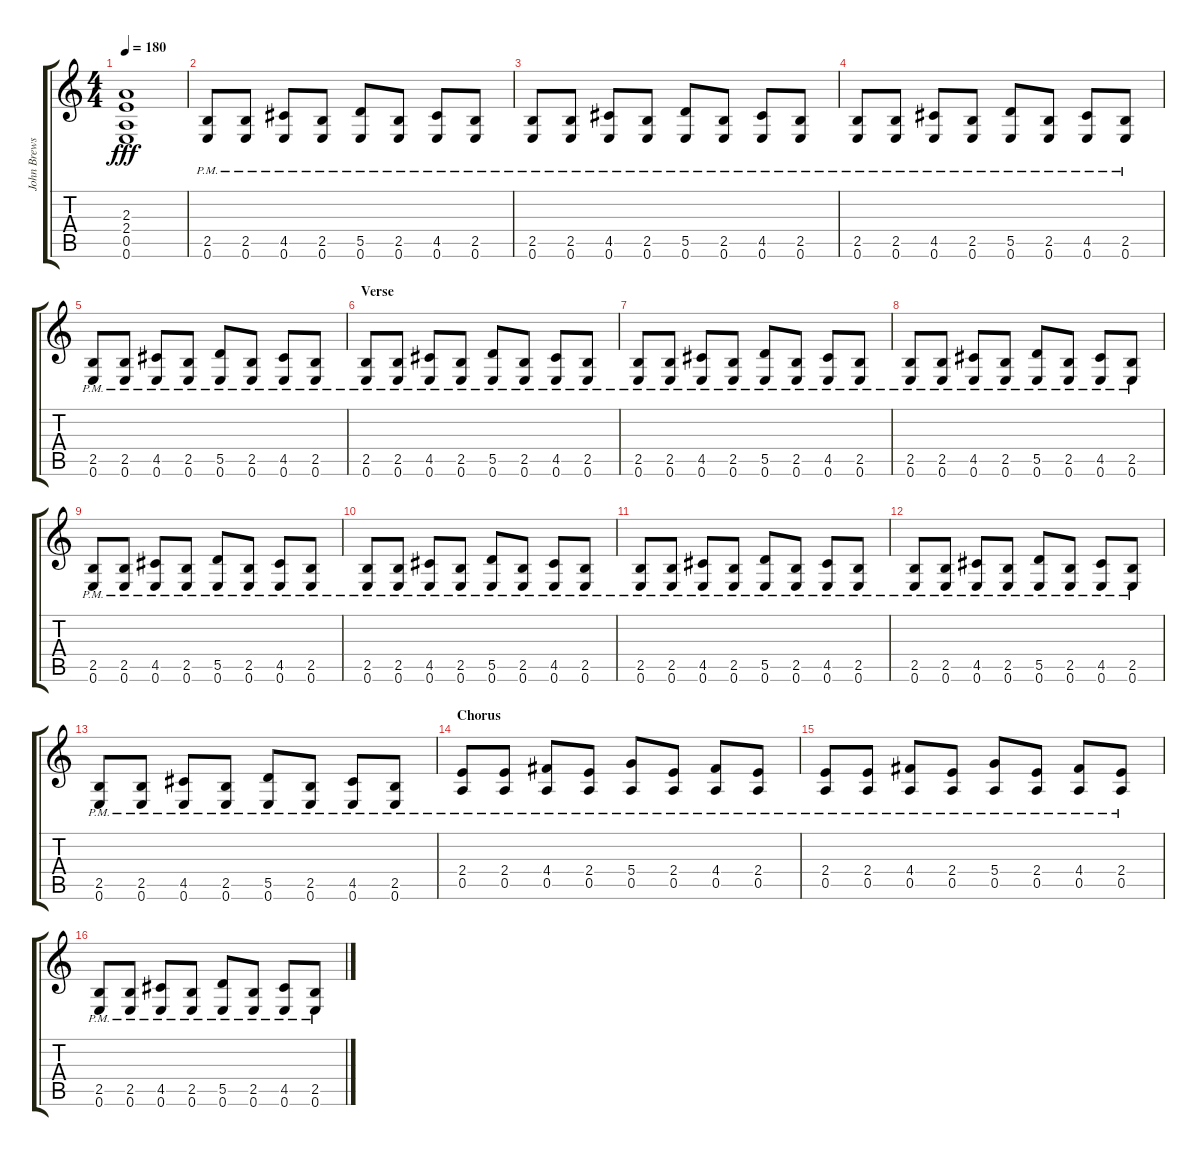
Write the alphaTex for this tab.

\track ("John Brewster" "John Brews") {instrument overdrivenguitar}
\staff {score tabs}
\tuning (E4 B3 G3 D3 A2 E2) {hide}
\ts (4 4)
\tempo 180
\clef g2
\ks c
(2.3{t} 2.4{t} 0.5{t} 0.6{t}).1{dy fff} |
(2.5{pm} 0.6{pm}).8 (2.5{pm} 0.6{pm}).8 (4.5{pm} 0.6{pm}).8 (2.5{pm} 0.6{pm}).8 (5.5{pm} 0.6{pm}).8 (2.5{pm} 0.6{pm}).8 (4.5{pm} 0.6{pm}).8 (2.5{pm} 0.6{pm}).8 |
(2.5{pm} 0.6{pm}).8 (2.5{pm} 0.6{pm}).8 (4.5{pm} 0.6{pm}).8 (2.5{pm} 0.6{pm}).8 (5.5{pm} 0.6{pm}).8 (2.5{pm} 0.6{pm}).8 (4.5{pm} 0.6{pm}).8 (2.5{pm} 0.6{pm}).8 |
(2.5{pm} 0.6{pm}).8 (2.5{pm} 0.6{pm}).8 (4.5{pm} 0.6{pm}).8 (2.5{pm} 0.6{pm}).8 (5.5{pm} 0.6{pm}).8 (2.5{pm} 0.6{pm}).8 (4.5{pm} 0.6{pm}).8 (2.5{pm} 0.6{pm}).8 |
(2.5{pm} 0.6{pm}).8 (2.5{pm} 0.6{pm}).8 (4.5{pm} 0.6{pm}).8 (2.5{pm} 0.6{pm}).8 (5.5{pm} 0.6{pm}).8 (2.5{pm} 0.6{pm}).8 (4.5{pm} 0.6{pm}).8 (2.5{pm} 0.6{pm}).8 |
\section ("" "Verse")
(2.5{pm} 0.6{pm}).8 (2.5{pm} 0.6{pm}).8 (4.5{pm} 0.6{pm}).8 (2.5{pm} 0.6{pm}).8 (5.5{pm} 0.6{pm}).8 (2.5{pm} 0.6{pm}).8 (4.5{pm} 0.6{pm}).8 (2.5{pm} 0.6{pm}).8 |
(2.5{pm} 0.6{pm}).8 (2.5{pm} 0.6{pm}).8 (4.5{pm} 0.6{pm}).8 (2.5{pm} 0.6{pm}).8 (5.5{pm} 0.6{pm}).8 (2.5{pm} 0.6{pm}).8 (4.5{pm} 0.6{pm}).8 (2.5{pm} 0.6{pm}).8 |
(2.5{pm} 0.6{pm}).8 (2.5{pm} 0.6{pm}).8 (4.5{pm} 0.6{pm}).8 (2.5{pm} 0.6{pm}).8 (5.5{pm} 0.6{pm}).8 (2.5{pm} 0.6{pm}).8 (4.5{pm} 0.6{pm}).8 (2.5{pm} 0.6{pm}).8 |
(2.5{pm} 0.6{pm}).8 (2.5{pm} 0.6{pm}).8 (4.5{pm} 0.6{pm}).8 (2.5{pm} 0.6{pm}).8 (5.5{pm} 0.6{pm}).8 (2.5{pm} 0.6{pm}).8 (4.5{pm} 0.6{pm}).8 (2.5{pm} 0.6{pm}).8 |
(2.5{pm} 0.6{pm}).8 (2.5{pm} 0.6{pm}).8 (4.5{pm} 0.6{pm}).8 (2.5{pm} 0.6{pm}).8 (5.5{pm} 0.6{pm}).8 (2.5{pm} 0.6{pm}).8 (4.5{pm} 0.6{pm}).8 (2.5{pm} 0.6{pm}).8 |
(2.5{pm} 0.6{pm}).8 (2.5{pm} 0.6{pm}).8 (4.5{pm} 0.6{pm}).8 (2.5{pm} 0.6{pm}).8 (5.5{pm} 0.6{pm}).8 (2.5{pm} 0.6{pm}).8 (4.5{pm} 0.6{pm}).8 (2.5{pm} 0.6{pm}).8 |
(2.5{pm} 0.6{pm}).8 (2.5{pm} 0.6{pm}).8 (4.5{pm} 0.6{pm}).8 (2.5{pm} 0.6{pm}).8 (5.5{pm} 0.6{pm}).8 (2.5{pm} 0.6{pm}).8 (4.5{pm} 0.6{pm}).8 (2.5{pm} 0.6{pm}).8 |
(2.5{pm} 0.6{pm}).8 (2.5{pm} 0.6{pm}).8 (4.5{pm} 0.6{pm}).8 (2.5{pm} 0.6{pm}).8 (5.5{pm} 0.6{pm}).8 (2.5{pm} 0.6{pm}).8 (4.5{pm} 0.6{pm}).8 (2.5{pm} 0.6{pm}).8 |
\section ("" "Chorus")
(2.4{pm} 0.5{pm}).8 (2.4{pm} 0.5{pm}).8 (4.4{pm} 0.5{pm}).8 (2.4{pm} 0.5{pm}).8 (5.4{pm} 0.5{pm}).8 (2.4{pm} 0.5{pm}).8 (4.4{pm} 0.5{pm}).8 (2.4{pm} 0.5{pm}).8 |
(2.4{pm} 0.5{pm}).8 (2.4{pm} 0.5{pm}).8 (4.4{pm} 0.5{pm}).8 (2.4{pm} 0.5{pm}).8 (5.4{pm} 0.5{pm}).8 (2.4{pm} 0.5{pm}).8 (4.4{pm} 0.5{pm}).8 (2.4{pm} 0.5{pm}).8 |
(2.5{pm} 0.6{pm}).8 (2.5{pm} 0.6{pm}).8 (4.5{pm} 0.6{pm}).8 (2.5{pm} 0.6{pm}).8 (5.5{pm} 0.6{pm}).8 (2.5{pm} 0.6{pm}).8 (4.5{pm} 0.6{pm}).8 (2.5{pm} 0.6{pm}).8
